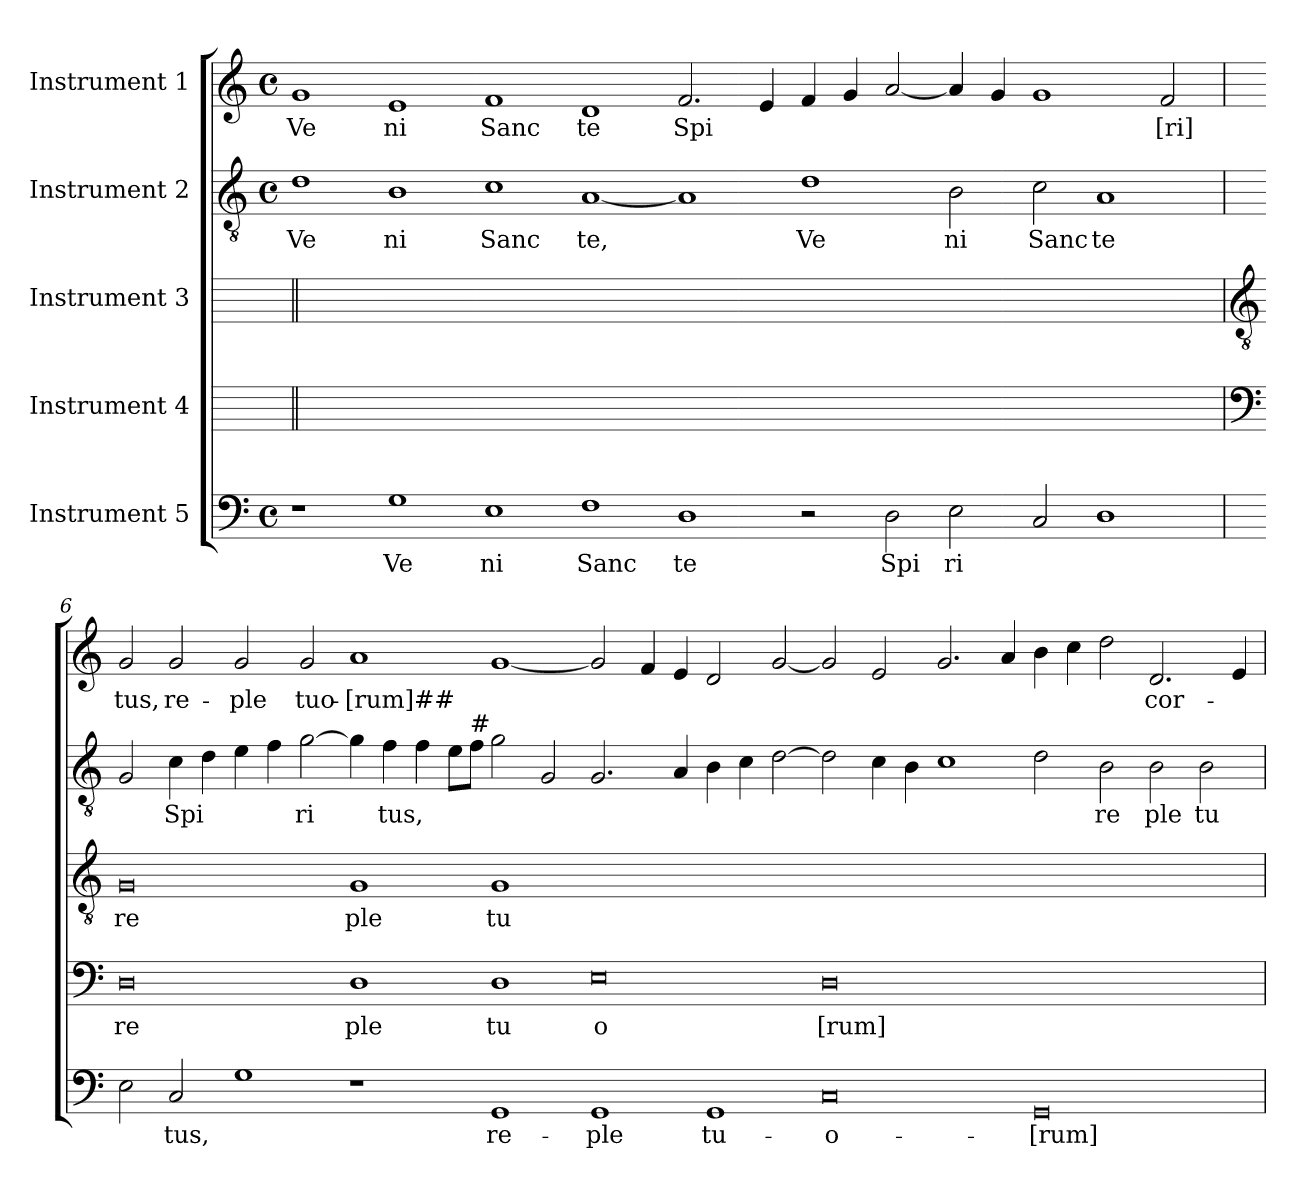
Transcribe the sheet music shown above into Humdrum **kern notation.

**kern	**text	**kern	**text	**kern	**text	**kern	**text	**kern	**text
*part5	*part5	*part4	*part4	*part3	*part3	*part2	*part2	*part1	*part1
*staff5	*staff5	*staff4	*staff4	*staff3	*staff3	*staff2	*staff2	*staff1	*staff1
*I"Instrument 5	*	*I"Instrument 4	*	*I"Instrument 3	*	*I"Instrument 2	*	*I"Instrument 1	*
!!LO:PB:g=z
*stria5	*	*stria5	*	*stria5	*	*stria5	*	*stria5	*
*clefF4	*	*	*	*	*	*clefGv2	*	*clefG2	*
*M4/4	*	*	*	*	*	*M4/4	*	*M4/4	*
*met(c)	*	*	*	*	*	*met(c)	*	*met(c)	*
=1	=1	=1	=1	=1	=1	=1	=1	=1	=1
!	!	!	!	!	!	!	!LO:LY:b:cj	!	!LO:LY:b:cj
1r	.	000r	.	000r	.	1d	-Ve	1g	Ve
!	!LO:LY:b:cj	!	!	!	!	!	!LO:LY:b:cj	!	!LO:LY:b:cj
1G	-Ve	.	.	.	.	1B	ni	1e	ni
!	!LO:LY:b:cj	!	!	!	!	!	!LO:LY:b:cj	!	!LO:LY:b:cj
1E	ni	.	.	.	.	1c	Sanc	1f	Sanc
!	!LO:LY:b:cj	!	!	!	!	!	!LO:LY:b:cj	!	!LO:LY:b:cj
1F	Sanc	.	.	.	.	[<1A	te,	1d	te
!	!LO:LY:b:cj	!	!	!	!	!	!	!	!LO:LY:b
1D	te	.	.	.	.	1A]	.	2.f/	Spi
.	.	.	.	.	.	.	.	4e/	.
!	!	!	!	!	!	!	!LO:LY:b:cj	!	!
2r	.	.	.	.	.	1d	Ve	4f/	.
.	.	.	.	.	.	.	.	4g/	.
!	!LO:LY:b:cj	!	!	!	!	!	!	!	!
2D\	Spi	.	.	.	.	.	.	[<2a/	.
!	!LO:LY:b:cj	!	!	!	!	!	!LO:LY:b:cj	!	!
2E\	ri	.	.	.	.	2B\	ni	4a/]	.
.	.	.	.	.	.	.	.	4g/	.
!	!	!	!	!	!	!	!LO:LY:b:cj	!	!
2C/	.	.	.	.	.	2c\	Sanc	1g	.
!	!	!	!	!	!	!	!LO:LY:b:cj	!	!
1D	.	.	.	.	.	1A	te	.	.
!	!	!	!	!	!	!	!	!	!LO:LY:b:cj
.	.	.	.	.	.	.	.	2f/	[ri]
!!LO:LB:g=z
=6	=6	=6	=6	=6	=6	=6	=6	=6	=6
*	*	*clefF4	*	*clefGv2	*	*	*	*	*
!	!	!	!LO:LY:b:cj	!	!LO:LY:b:cj	!	!	!	!LO:LY:b:cj
2E\	.	0D	re	0G	re	2G/	.	2g/	tus,
!	!LO:LY:b	!	!	!	!	!	!LO:LY:b	!	!LO:LY:b:cj
2C/	tus,	.	.	.	.	4c\	Spi	2g/	re-
.	.	.	.	.	.	4d\	.	.	.
!	!	!	!	!	!	!	!	!	!LO:LY:b:cj
1G	.	.	.	.	.	4e\	.	2g/	-ple
.	.	.	.	.	.	4f\	.	.	.
!	!	!	!	!	!	!	!LO:LY:b:cj	!	!LO:LY:b:cj
.	.	.	.	.	.	[>2g\	ri	2g/	tuo-
!	!	!	!LO:LY:b:cj	!	!LO:LY:b:cj	!	!	!	!LO:LY:b
1r	.	1D	ple	1G	ple	4g\]	.	1a	-[rum]##
!	!	!	!	!	!	!	!LO:LY:b	!	!
.	.	.	.	.	.	4f\	tus,	.	.
.	.	.	.	.	.	4f\	.	.	.
.	.	.	.	.	.	8e\L	.	.	.
!	!	!	!	!	!	!LO:TX:a:t=#	!	!	!
.	.	.	.	.	.	8f\J	.	.	.
!	!LO:LY:b:cj	!	!LO:LY:b:cj	!	!LO:LY:b:cj	!	!	!	!
1GG	re-	1D	tu	1G	tu	2g\	.	[<1g	.
.	.	.	.	.	.	2G/	.	.	.
!	!LO:LY:b:cj	!	!LO:LY:b:cj	!	!	!	!	!	!
1GG	-ple	0E	o	00.ryy	.	2.G/	.	2g/]	.
.	.	.	.	.	.	.	.	4f/	.
.	.	.	.	.	.	4A/	.	4e/	.
!	!LO:LY:b:cj	!	!	!	!	!	!	!	!
1GG	tu-	.	.	.	.	4B\	.	2d/	.
.	.	.	.	.	.	4c\	.	.	.
.	.	.	.	.	.	[>2d\	.	[<2g/	.
!	!LO:LY:b:cj	!	!LO:LY:b:cj	!	!	!	!	!	!
0C	-o-	0D	[rum]	.	.	2d\]	.	2g/]	.
.	.	.	.	.	.	4c\	.	2e/	.
.	.	.	.	.	.	4B\	.	.	.
.	.	.	.	.	.	1c	.	2.g/	.
.	.	.	.	.	.	.	.	4a/	.
!	!LO:LY:b:cj	!	!	!	!	!	!	!	!
0GG	-[rum]	0ryy	.	.	.	2d\	.	4b\	.
.	.	.	.	.	.	.	.	4cc\	.
!	!	!	!	!	!	!	!LO:LY:b:cj	!	!
.	.	.	.	.	.	2B\	re	2dd\	.
!	!	!	!	!	!	!	!LO:LY:b:cj	!	!LO:LY:b
.	.	.	.	.	.	2B\	ple	2.d/	cor-
!	!	!	!	!	!	!	!LO:LY:b:cj	!	!
.	.	.	.	.	.	2B\	tu	.	.
.	.	.	.	.	.	.	.	4e/	.
=	=	=	=	=	=	=	=	=	=
*-	*-	*-	*-	*-	*-	*-	*-	*-	*-
